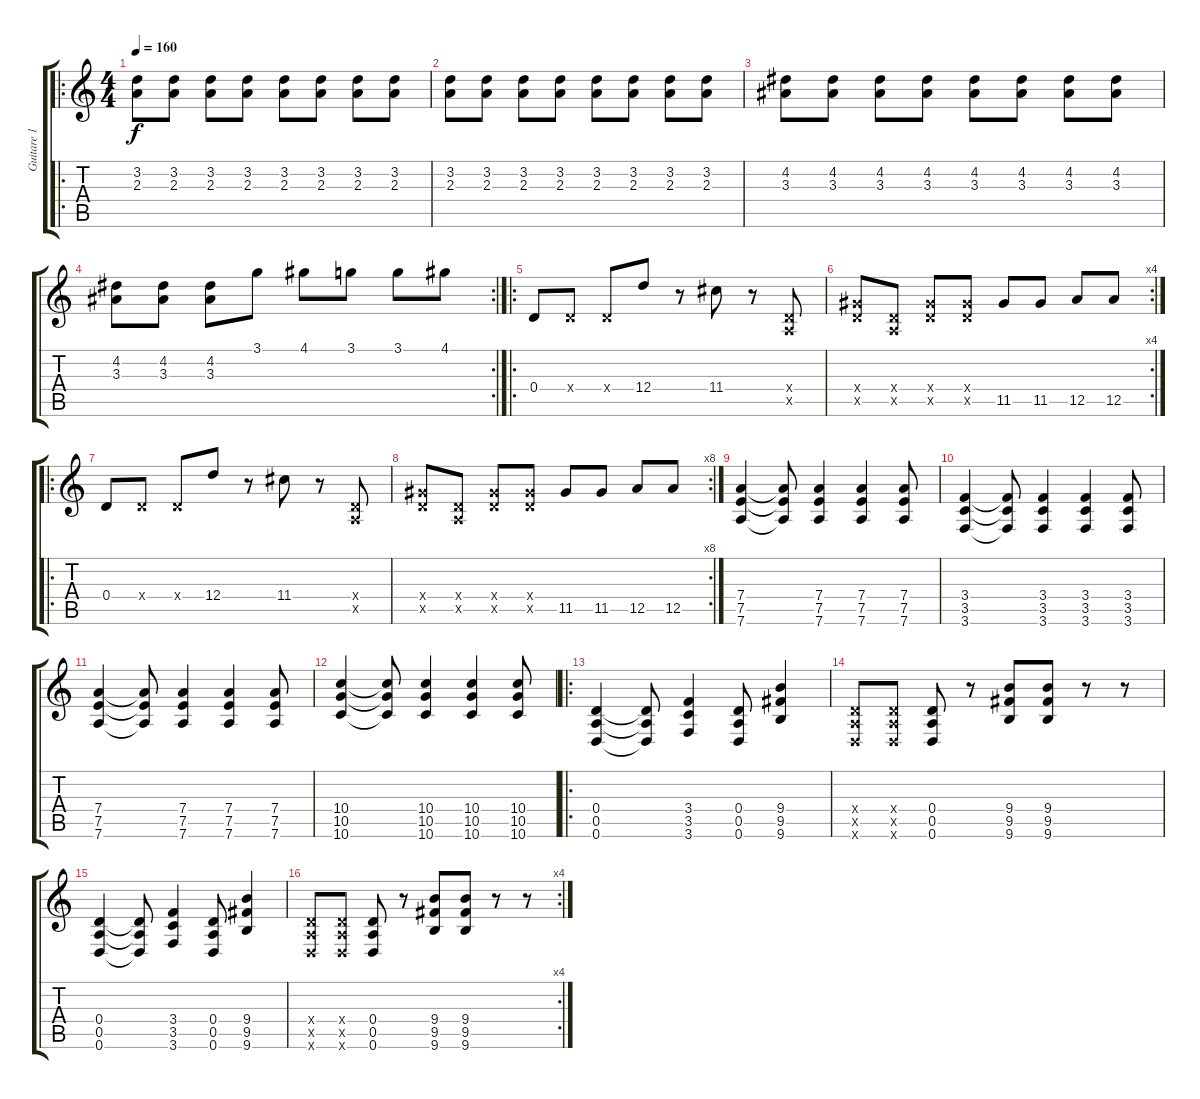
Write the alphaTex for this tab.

\track ("Guitare 1" "Guitare 1") {instrument distortionguitar}
\staff {score tabs}
\tuning (E4 B3 G3 D3 A2 D2) {hide}
\ro
\ts (4 4)
\tempo 160
\clef g2
\ks c
(3.2 2.3).8{dy f volume 8} (3.2 2.3).8 (3.2 2.3).8 (3.2 2.3).8 (3.2 2.3).8 (3.2 2.3).8 (3.2 2.3).8 (3.2 2.3).8 |
(3.2 2.3).8 (3.2 2.3).8 (3.2 2.3).8 (3.2 2.3).8 (3.2 2.3).8 (3.2 2.3).8 (3.2 2.3).8 (3.2 2.3).8 |
(4.2 3.3).8 (4.2 3.3).8 (4.2 3.3).8 (4.2 3.3).8 (4.2 3.3).8 (4.2 3.3).8 (4.2 3.3).8 (4.2 3.3).8 |
\rc 2
(4.2 3.3).8 (4.2 3.3).8 (4.2 3.3).8 3.1.8 4.1.8 3.1.8 3.1.8 4.1.8 |
\ro
0.4.8{volume 16} 0.4{x}.8 0.4{x}.8 12.4.8 r.8 11.4.8 r.8 (0.4{x} 0.5{x}).8 |
\rc 4
(0.4{x} 11.5{x}).8 (0.4{x} 0.5{x}).8 (0.4{x} 11.5{x}).8 (0.4{x} 11.5{x}).8 11.5.8 11.5.8 12.5.8 12.5.8 |
\ro
0.4.8 0.4{x}.8 0.4{x}.8 12.4.8 r.8 11.4.8 r.8 (0.4{x} 0.5{x}).8 |
\rc 8
(0.4{x} 11.5{x}).8 (0.4{x} 0.5{x}).8 (0.4{x} 11.5{x}).8 (0.4{x} 11.5{x}).8 11.5.8 11.5.8 12.5.8 12.5.8 |
(7.4 7.5 7.6).4 (7.4{t} 7.5{t} 7.6{t}).8 (7.4 7.5 7.6).4 (7.4 7.5 7.6).4 (7.4 7.5 7.6).8 |
(3.4 3.5 3.6).4 (3.4{t} 3.5{t} 3.6{t}).8 (3.4 3.5 3.6).4 (3.4 3.5 3.6).4 (3.4 3.5 3.6).8 |
(7.4 7.5 7.6).4 (7.4{t} 7.5{t} 7.6{t}).8 (7.4 7.5 7.6).4 (7.4 7.5 7.6).4 (7.4 7.5 7.6).8 |
(10.4 10.5 10.6).4 (10.4{t} 10.5{t} 10.6{t}).8 (10.4 10.5 10.6).4 (10.4 10.5 10.6).4 (10.4 10.5 10.6).8 |
\ro
(0.4 0.5 0.6).4 (0.4{t} 0.5{t} 0.6{t}).8 (3.4 3.5 3.6).4 (0.4 0.5 0.6).8 (9.4 9.5 9.6).4 |
(0.4{x} 0.5{x} 0.6{x}).8 (0.4{x} 0.5{x} 0.6{x}).8 (0.4 0.5 0.6).8 r.8 (9.4 9.5 9.6).8 (9.4 9.5 9.6).8 r.8 r.8 |
(0.4 0.5 0.6).4 (0.4{t} 0.5{t} 0.6{t}).8 (3.4 3.5 3.6).4 (0.4 0.5 0.6).8 (9.4 9.5 9.6).4 |
\rc 4
(0.4{x} 0.5{x} 0.6{x}).8 (0.4{x} 0.5{x} 0.6{x}).8 (0.4 0.5 0.6).8 r.8 (9.4 9.5 9.6).8 (9.4 9.5 9.6).8 r.8 r.8
